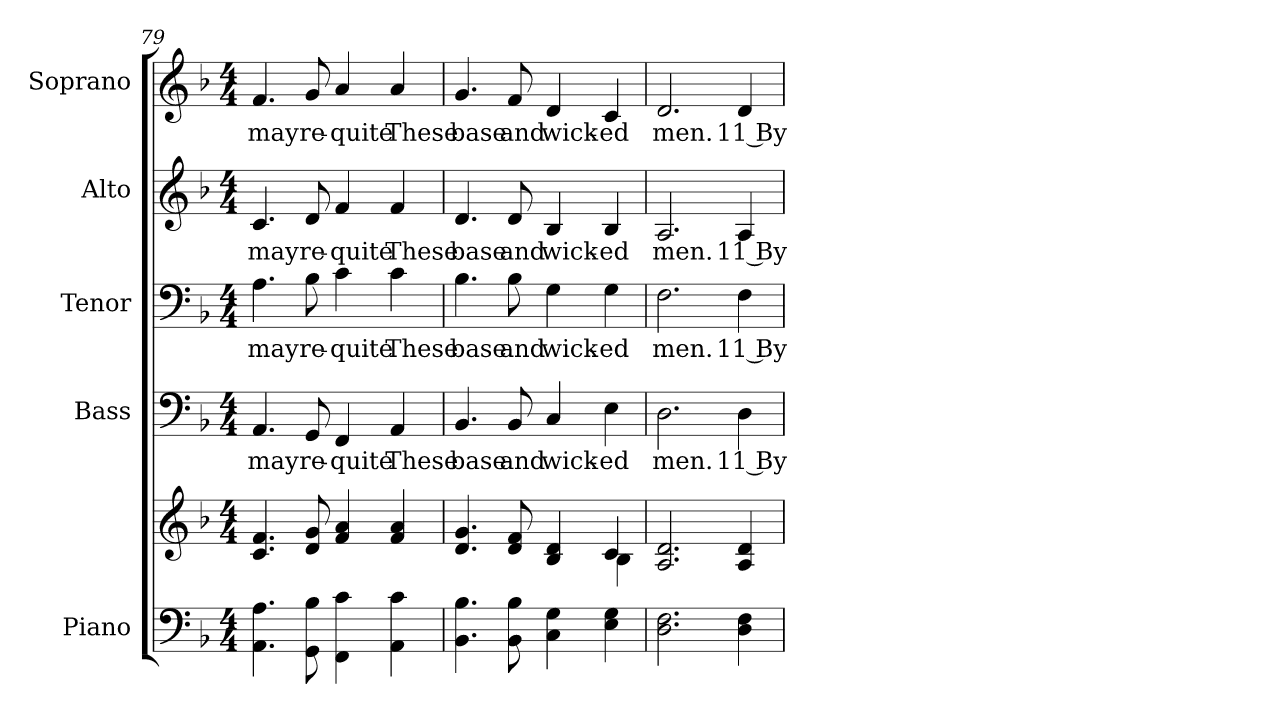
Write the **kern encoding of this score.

**kern	**kern	**kern	**text	**kern	**text	**kern	**text	**kern	**text
*part5	*part5	*part4	*part4	*part3	*part3	*part2	*part2	*part1	*part1
*staff6	*staff5	*staff4	*staff4	*staff3	*staff3	*staff2	*staff2	*staff1	*staff1
*I"Piano	*	*I"Bass	*	*I"Tenor	*	*I"Alto	*	*I"Soprano	*
*I'Pno.	*	*I'B.	*	*I'T.	*	*I'A.	*	*I'S.	*
*clefF4	*clefG2	*clefF4	*	*clefF4	*	*clefG2	*	*clefG2	*
*k[b-]	*k[b-]	*k[b-]	*	*k[b-]	*	*k[b-]	*	*k[b-]	*
*F:	*F:	*F:	*	*F:	*	*F:	*	*F:	*
*M4/4	*M4/4	*M4/4	*	*M4/4	*	*M4/4	*	*M4/4	*
=79	=79	=79	=79	=79	=79	=79	=79	=79	=79
!	!	!	!LO:LY:b:color=#000000	!	!	!	!	!	!
!	!	!	!	!	!LO:LY:b:color=#000000	!	!	!	!
!	!	!	!	!	!	!	!LO:LY:b:color=#000000	!	!
!	!	!	!	!	!	!	!	!	!LO:LY:b:color=#000000
4.AAi\ 4.Ai	4.ci/ 4.fi	4.AAi/	may	4.Ai\	may	4.ci/	may	4.fi/	may
!	!	!	!LO:LY:b:color=#000000	!	!	!	!	!	!
!	!	!	!	!	!LO:LY:b:color=#000000	!	!	!	!
!	!	!	!	!	!	!	!LO:LY:b:color=#000000	!	!
!	!	!	!	!	!	!	!	!	!LO:LY:b:color=#000000
8GGi\ 8B-i	8di/ 8gi	8GGi/	re-	8B-i\	re-	8di/	re-	8gi/	re-
!	!	!	!LO:LY:b:color=#000000	!	!	!	!	!	!
!	!	!	!	!	!LO:LY:b:color=#000000	!	!	!	!
!	!	!	!	!	!	!	!LO:LY:b:color=#000000	!	!
!	!	!	!	!	!	!	!	!	!LO:LY:b:color=#000000
4FFi\ 4ci	4fi/ 4ai	4FFi/	-quite	4ci\	-quite	4fi/	-quite	4ai/	-quite
!	!	!	!LO:LY:b:color=#000000	!	!	!	!	!	!
!	!	!	!	!	!LO:LY:b:color=#000000	!	!	!	!
!	!	!	!	!	!	!	!LO:LY:b:color=#000000	!	!
!	!	!	!	!	!	!	!	!	!LO:LY:b:color=#000000
4AAi\ 4ci	4fi/ 4ai	4AAi/	These	4ci\	These	4fi/	These	4ai/	These
=80	=80	=80	=80	=80	=80	=80	=80	=80	=80
*	*^	*	*	*	*	*	*	*	*
!	!	!	!	!LO:LY:b:color=#000000	!	!	!	!	!	!
!	!	!	!	!	!	!LO:LY:b:color=#000000	!	!	!	!
!	!	!	!	!	!	!	!	!LO:LY:b:color=#000000	!	!
!	!	!	!	!	!	!	!	!	!	!LO:LY:b:color=#000000
4.BB-i\ 4.B-i	4.di/ 4.gi	2ryy	4.BB-i/	base	4.B-i\	base	4.di/	base	4.gi/	base
!	!	!	!	!LO:LY:b:color=#000000	!	!	!	!	!	!
!	!	!	!	!	!	!LO:LY:b:color=#000000	!	!	!	!
!	!	!	!	!	!	!	!	!LO:LY:b:color=#000000	!	!
!	!	!	!	!	!	!	!	!	!	!LO:LY:b:color=#000000
8BB-i\ 8B-i	8di/ 8fi	.	8BB-i/	and	8B-i\	and	8di/	and	8fi/	and
!	!	!	!	!LO:LY:b:color=#000000	!	!	!	!	!	!
!	!	!	!	!	!	!LO:LY:b:color=#000000	!	!	!	!
!	!	!	!	!	!	!	!	!LO:LY:b:color=#000000	!	!
!	!	!	!	!	!	!	!	!	!	!LO:LY:b:color=#000000
4Ci\ 4Gi	4B-i/ 4di	4ryy	4Ci/	wick-	4Gi\	wick-	4B-i/	wick-	4di/	wick-
!	!	!	!	!LO:LY:b:color=#000000	!	!	!	!	!	!
!	!	!	!	!	!	!LO:LY:b:color=#000000	!	!	!	!
!	!	!	!	!	!	!	!	!LO:LY:b:color=#000000	!	!
!	!	!	!	!	!	!	!	!	!	!LO:LY:b:color=#000000
4Ei\ 4Gi	4ci/	4B-i\	4Ei\	-ed	4Gi\	-ed	4B-i/	-ed	4ci/	-ed
*	*v	*v	*	*	*	*	*	*	*	*
!!LO:LB:g=z
=81	=81	=81	=81	=81	=81	=81	=81	=81	=81
*	*^	*	*	*	*	*	*	*	*
!	!	!	!	!LO:LY:b:color=#000000	!	!	!	!	!	!
*	*v	*v	*	*	*	*	*	*	*	*
*	*^	*	*	*	*	*	*	*	*
!	!	!	!	!	!	!LO:LY:b:color=#000000	!	!	!	!
*	*v	*v	*	*	*	*	*	*	*	*
*	*^	*	*	*	*	*	*	*	*
!	!	!	!	!	!	!	!	!LO:LY:b:color=#000000	!	!
*	*v	*v	*	*	*	*	*	*	*	*
*	*^	*	*	*	*	*	*	*	*
!	!	!	!	!	!	!	!	!	!	!LO:LY:b:color=#000000
*	*v	*v	*	*	*	*	*	*	*	*
2.Di\ 2.Fi	2.Ai/ 2.di	2.Di\	men.	2.Fi\	men.	2.Ai/	men.	2.di/	men.
!	!	!	!LO:LY:b:color=#000000	!	!	!	!	!	!
!	!	!	!	!	!LO:LY:b:color=#000000	!	!	!	!
!	!	!	!	!	!	!	!LO:LY:b:color=#000000	!	!
!	!	!	!	!	!	!	!	!	!LO:LY:b:color=#000000
4Di\ 4Fi	4Ai/ 4di	4Di\	11 By	4Fi\	11 By	4Ai/	11 By	4di/	11 By
=	=	=	=	=	=	=	=	=	=
*-	*-	*-	*-	*-	*-	*-	*-	*-	*-
